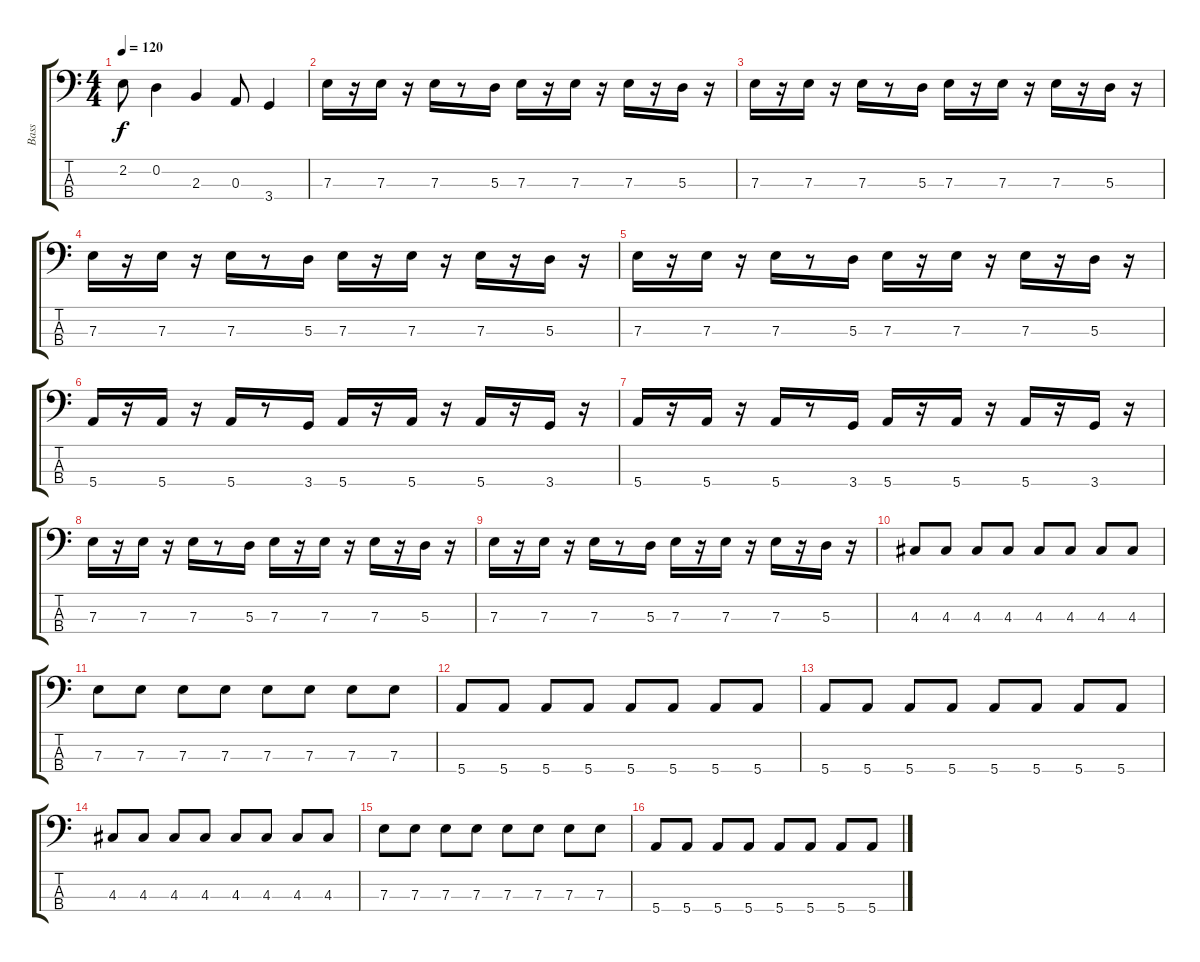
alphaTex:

\track ("Bass" "Bass") {instrument electricbassfinger}
\staff {score tabs}
\tuning (G2 D2 A1 E1) {hide}
\ts (4 4)
\tempo 120
\clef f4
\ks c
2.2{t}.8{dy f} 0.2.4 2.3.4 0.3.8 3.4.4 |
7.3.16 r.16 7.3.16 r.16 7.3.16 r.8 5.3.16 7.3.16 r.16 7.3.16 r.16 7.3.16 r.16 5.3.16 r.16 |
7.3.16 r.16 7.3.16 r.16 7.3.16 r.8 5.3.16 7.3.16 r.16 7.3.16 r.16 7.3.16 r.16 5.3.16 r.16 |
7.3.16 r.16 7.3.16 r.16 7.3.16 r.8 5.3.16 7.3.16 r.16 7.3.16 r.16 7.3.16 r.16 5.3.16 r.16 |
7.3.16 r.16 7.3.16 r.16 7.3.16 r.8 5.3.16 7.3.16 r.16 7.3.16 r.16 7.3.16 r.16 5.3.16 r.16 |
5.4.16 r.16 5.4.16 r.16 5.4.16 r.8 3.4.16 5.4.16 r.16 5.4.16 r.16 5.4.16 r.16 3.4.16 r.16 |
5.4.16 r.16 5.4.16 r.16 5.4.16 r.8 3.4.16 5.4.16 r.16 5.4.16 r.16 5.4.16 r.16 3.4.16 r.16 |
7.3.16 r.16 7.3.16 r.16 7.3.16 r.8 5.3.16 7.3.16 r.16 7.3.16 r.16 7.3.16 r.16 5.3.16 r.16 |
7.3.16 r.16 7.3.16 r.16 7.3.16 r.8 5.3.16 7.3.16 r.16 7.3.16 r.16 7.3.16 r.16 5.3.16 r.16 |
4.3.8 4.3.8 4.3.8 4.3.8 4.3.8 4.3.8 4.3.8 4.3.8 |
7.3.8 7.3.8 7.3.8 7.3.8 7.3.8 7.3.8 7.3.8 7.3.8 |
5.4.8 5.4.8 5.4.8 5.4.8 5.4.8 5.4.8 5.4.8 5.4.8 |
5.4.8 5.4.8 5.4.8 5.4.8 5.4.8 5.4.8 5.4.8 5.4.8 |
4.3.8 4.3.8 4.3.8 4.3.8 4.3.8 4.3.8 4.3.8 4.3.8 |
7.3.8 7.3.8 7.3.8 7.3.8 7.3.8 7.3.8 7.3.8 7.3.8 |
5.4.8 5.4.8 5.4.8 5.4.8 5.4.8 5.4.8 5.4.8 5.4.8
